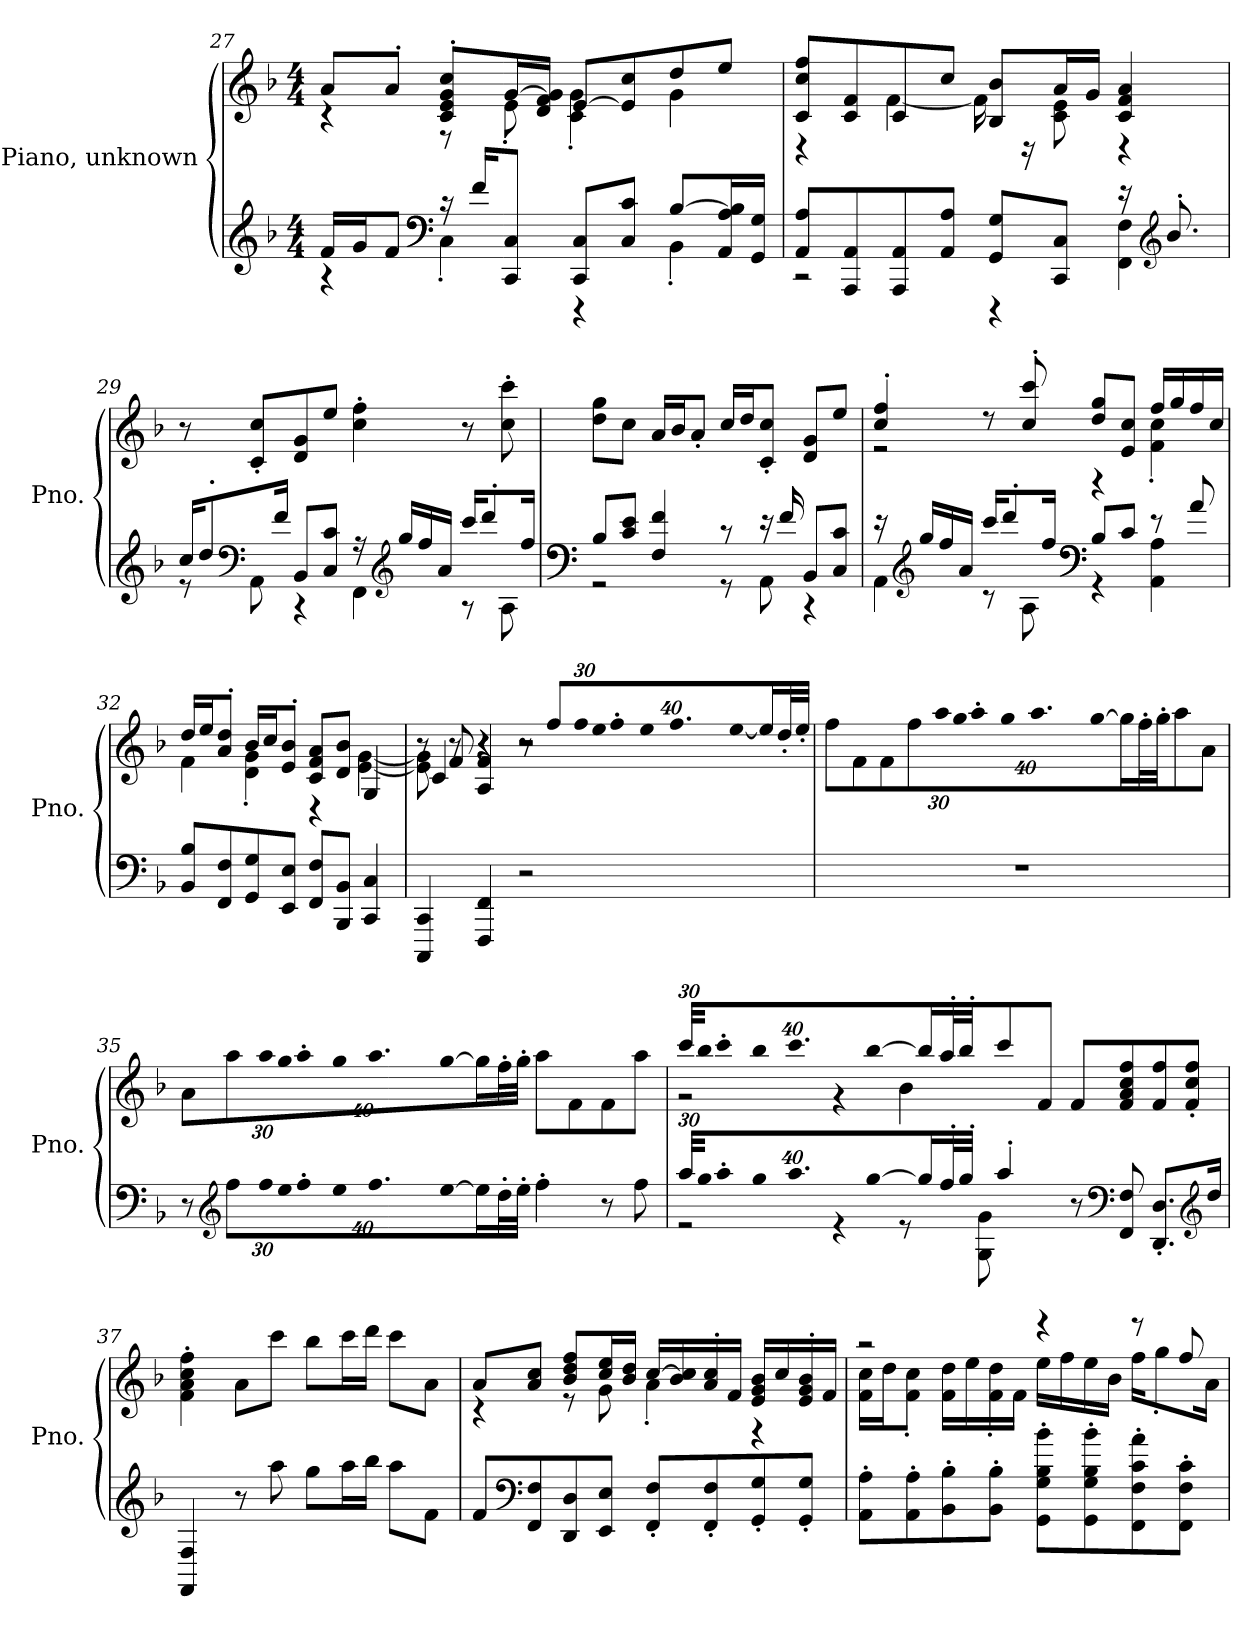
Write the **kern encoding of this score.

**kern	**kern
*part1	*part1
*staff2	*staff1
*I"Piano, unknown	*
*I'Pno.	*
!!LO:PB:g=z
*clefG2	*clefG2
*k[b-]	*k[b-]
*M4/4	*M4/4
=27	=27
*^	*^
16f/LL	4r	8a/L	4r
16g/J	.	.	.
8f/J	.	8a'/J	.
*clefF4	*	*	*
16r	4C'\	8c/' 8e/' 8g/' 8cc/'L	8r
16f/KL	.	.	.
8CC/ 8C/J	.	[16g/L	8e'\
.	.	16d/ 16f/ 16g/]JJ	.
8CC/ 8C/L	4r	[8e/L	4c\' 4g\'
8C/ 8c/J	.	8e/] 8cc/	.
[8B-/L	4BB-'\	8dd/	4g\
16AA/ 16A/ 16B-/]L	.	8ee/J	.
16GG/ 16G/JJ	.	.	.
=28	=28	=28	=28
8AA/ 8A/L	2r	8c/ 8cc/ 8ff/L	4r
8AAA/ 8AA/	.	8c/ 8f/	.
8AAA/ 8AA/	.	8c/	[4f\
8AA/ 8A/J	.	8cc/J	.
8GG/ 8G/L	4r	8B-/ 8b-/L	16f\]
.	.	.	16r
8CC/ 8C/J	.	16a/L	8c\ 8e\
.	.	16g/JJ	.
16r	4FF\ 4F\	4c/ 4f/ 4a/	4r
*clefG2	*	*	*
8.b-'/	.	.	.
*	*	*v	*v
!!LO:LB:g=z
=29	=29	=29
16cc/KL	8r	8r
8dd'/	.	.
*clefF4	*	*
.	8AA\	8c/' 8cc/'L
16f/Jk	.	.
8BB-/L	4r	8d/ 8g/
8C/ 8c/J	.	8ee/J
16r	4FF\	4cc\' 4ff\'
*clefG2	*	*
16gg/LL	.	.
16ff/	.	.
16a/JJ	.	.
16ccc/KL	8r	8r
8ddd'/	.	.
.	8A\	8cc\' 8ccc\'
16ff/Jk	.	.
=30	=30	=30
*clefF4	*	*
8B-/L	2r	8dd\ 8gg\L
8c/ 8e/J	.	8cc\J
4F/ 4f/	.	16a/LL
.	.	16b-/J
.	.	8a'/J
8r	8r	16cc/LL
.	.	16dd/J
16r	8AA\	8c/' 8cc/'J
16f/	.	.
8BB-/L	4r	8d/ 8g/L
8C/ 8c/J	.	8ee/J
!!LO:LB:g=z
=31	=31	=31
*	*	*^
16r	4AA\	4cc/' 4ff/'	2r
*clefG2	*	*	*
16gg/LL	.	.	.
16ff/	.	.	.
16a/JJ	.	.	.
16ccc/KL	8r	8r	.
8ddd'/	.	.	.
.	8A\	8cc/' 8ccc/'	.
16ff/Jk	.	.	.
*clefF4	*	*	*
8B-/L	4r	8dd/ 8gg/L	4r
8c/J	.	8e/ 8cc/J	.
8r	4AA\ 4A\	16ff/LL	4f\' 4cc\'
.	.	16gg/	.
8a/	.	16ff/	.
.	.	16cc/JJ	.
*v	*v	*	*
=32	=32	=32
8BB-/ 8B-/L	16dd/LL	4f\
.	16ee/J	.
8FF/ 8F/	8a/' 8dd/'J	.
8GG/ 8G/	16b-/LL	4d\' 4g\'
.	16cc/J	.
8EE/ 8E/J	8e/' 8b-/'J	.
8FF/ 8F/L	8c/ 8f/ 8a/L	4r
8BBB-/ 8BB-/J	8d/ 8b-/J	.
4CC/ 4C/	4G/	[4e\ [4g\
=33	=33	=33
*	*	*^
4CCC/ 4CC/	8r	8e\] 8g\]	4c/
.	8f/	8r	.
4FFF/ 4FF/	4A/ 4f/	4r	4r
2r	8r	2r	2r
.	8ff/L	.	.
*	*Xbrackettup	*	*
!	!LO:N:vis=64	!	!
.	960%17ff/KLL	.	.
!	!LO:N:vis=32	!	!
.	640%23ee/	.	.
!	!LO:N:vis=64	!	!
.	960%17ff'/L	.	.
!	!LO:N:vis=64	!	!
.	960%17ee/	.	.
!	!LO:N:vis=64.	!	!
.	640%17ff/	.	.
.	1920ryy	.	.
!	!LO:N:vis=256	!	!
.	[1920%17ee/JJK	.	.
.	16ee/]	.	.
.	32dd'/L	.	.
.	32ee'/JJJ	.	.
*	*v	*v	*v
!!LO:LB:g=z
=34	=34
1r	8ff\L
.	8f\
.	8f\
.	8ff\
!	!LO:N:vis=64
.	960%17aa\KLL
!	!LO:N:vis=32
.	640%23gg\
!	!LO:N:vis=64
.	960%17aa'\L
!	!LO:N:vis=64
.	960%17gg\
!	!LO:N:vis=64.
.	640%17aa\
.	1920ryy
!	!LO:N:vis=256
.	[1920%17gg\JJK
.	16gg\]
.	32ff'\L
.	32gg'\JJ
.	8aa\
.	8a\J
=35	=35
8r	8a\L
*clefG2	*
8ff\L	8aa\
*Xbrackettup	*
!LO:N:vis=64	!LO:N:vis=64
960%17ff\KLL	960%17aa\KLL
!LO:N:vis=32	!LO:N:vis=32
640%23ee\	640%23gg\
!LO:N:vis=64	!LO:N:vis=64
960%17ff'\L	960%17aa'\L
!LO:N:vis=64	!LO:N:vis=64
960%17ee\	960%17gg\
!LO:N:vis=64.	!LO:N:vis=64.
640%17ff\	640%17aa\
1920ryy	1920ryy
!LO:N:vis=256	!LO:N:vis=256
[1920%17ee\JJK	[1920%17gg\JJK
16ee\]	16gg\]
32dd'\L	32ff'\L
32ee'\JJJ	32gg'\JJJ
4ff'\	8aa\L
.	8f\
8r	8f\
8ff\	8aa\J
!!LO:LB:g=z
=36	=36
!LO:N:vis=64	!LO:N:vis=64
*^	*^
960%17aa/KLLL	2r	960%17ccc/KLLL	2r
!LO:N:vis=32	!	!LO:N:vis=32	!
640%23gg/	.	640%23bb-/	.
!LO:N:vis=64	!	!LO:N:vis=64	!
960%17aa'/L	.	960%17ccc'/L	.
!LO:N:vis=64	!	!LO:N:vis=64	!
960%17gg/	.	960%17bb-/	.
!LO:N:vis=64.	!	!LO:N:vis=64.	!
640%17aa/	.	640%17ccc/	.
1920ryy	.	1920ryy	.
!LO:N:vis=256	!	!LO:N:vis=256	!
[1920%17gg/JJK	.	[1920%17bb-/JJK	.
16gg/]	.	16bb-/]	.
32ff'/L	.	32aa'/L	.
32gg'/JJJ	.	32bb-'/JJ	.
4aa'/	.	8ccc/	.
.	.	8f/J	.
8r	4r	8f/L	4r
*clefF4	*	*	*
8FF/ 8F/	.	8f/ 8a/ 8cc/ 8ff/	.
8.DD/' 8.D/'L	8r	8f/ 8ff/	4b-\
.	8BBB-\ 8BB-\	8f/' 8cc/' 8ff/'J	.
*clefG2	*	*	*
16dd/Jk	.	.	.
*v	*v	*	*
*	*v	*v
=37	=37
4FF/ 4F/	4f\' 4a\' 4cc\' 4ff\'
8r	8a\L
8aa\	8ccc\J
8gg\L	8bb-\L
16aa\L	16ccc\L
16bb-\JJ	16ddd\JJ
8aa\L	8ccc\L
8f\J	8a\J
!!LO:LB:g=z
=38	=38
*	*^
8f/L	8a/L	4r
*clefF4	*	*
8FF/ 8F/	8a/ 8cc/J	.
8DD/ 8D/	8b-/ 8dd/ 8ff/L	8r
8EE/ 8E/J	16cc/ 16ee/L	8g\
.	16b-/ 16dd/JJ	.
8FF/' 8F/'L	[16cc/LL	4a'\
.	16b-/ 16cc/]	.
8FF/' 8F/'	16a/' 16cc/'	.
.	16f/JJ	.
8GG/' 8G/'	16e/ 16g/ 16b-/LL	4r
.	16cc/	.
8GG/' 8G/'J	16e/' 16g/' 16b-/'	.
.	16f/JJ	.
=39	=39	=39
8AA\' 8A\'L	2r	16f\ 16cc\LL
.	.	16dd\J
8AA\' 8A\'	.	8f\' 8cc\'J
8BB-\' 8B-\'	.	16f\ 16dd\LL
.	.	16ee\
8BB-\' 8B-\'J	.	16f\' 16dd\'
.	.	16f\JJ
8GG\' 8G\' 8B-\' 8b-\'L	4r	16ee\LL
.	.	16ff\
8GG\' 8G\' 8B-\' 8b-\'	.	16ee\
.	.	16b-\JJ
8FF\' 8F\' 8c\' 8a\'	8r	16ff\KL
.	.	8gg'\
8FF\' 8F\' 8c\'J	8ff/	.
.	.	16a\Jk
*	*v	*v
=	=
*-	*-
